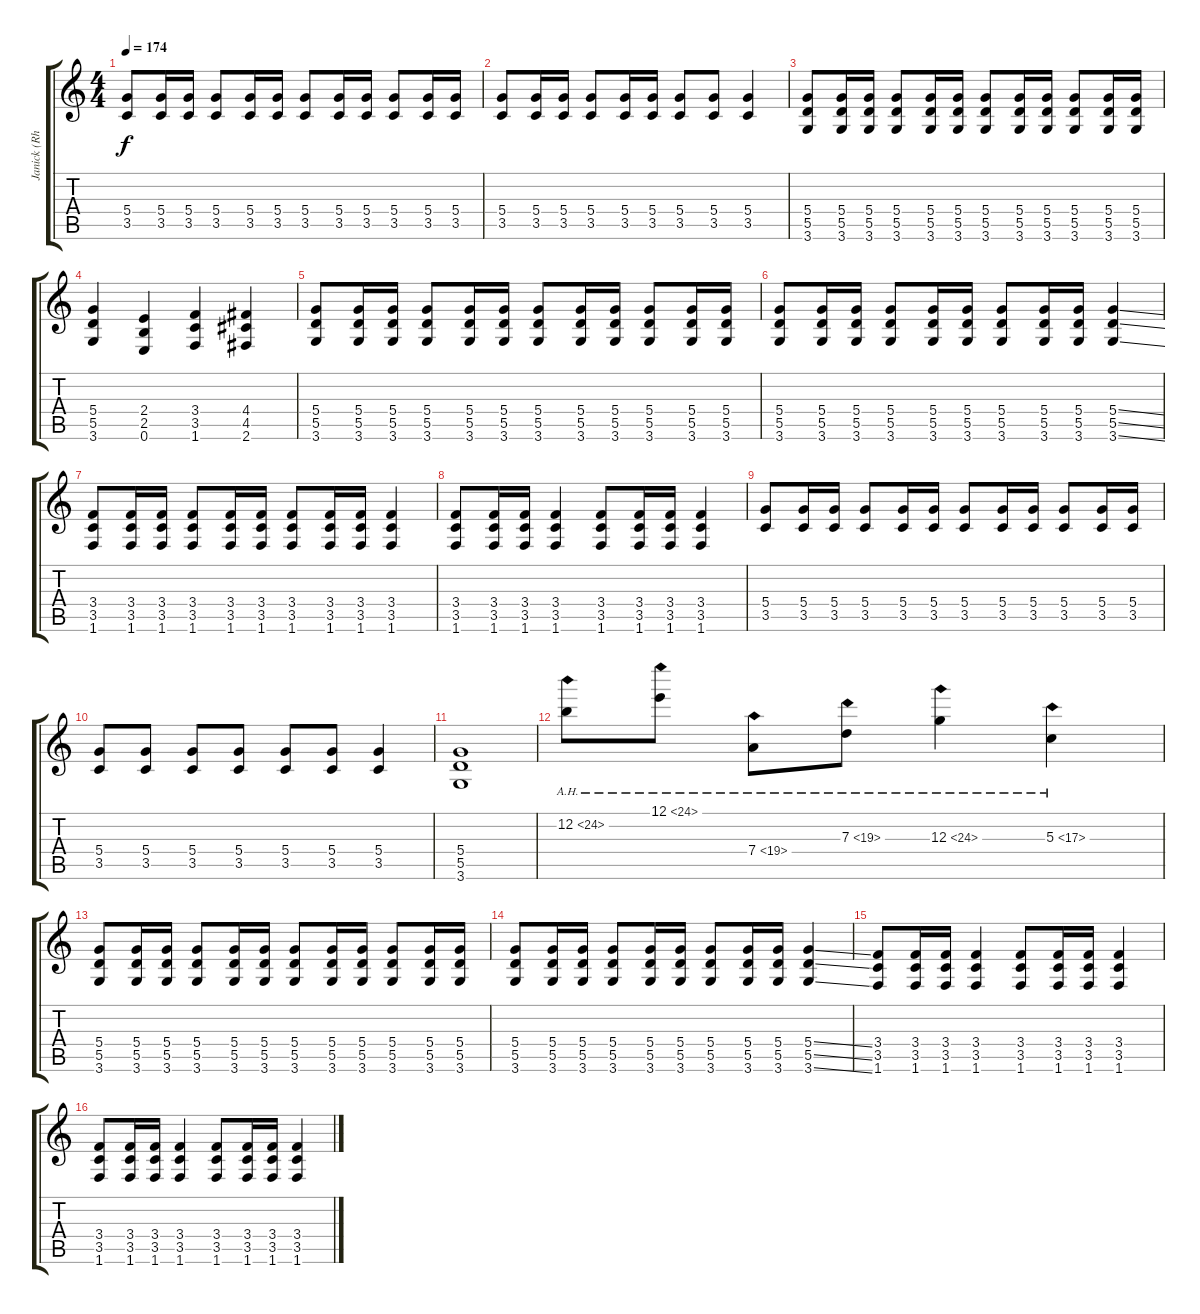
\track ("Janick (Rhy. Guitar)" "Janick (Rh") {instrument distortionguitar}
\staff {score tabs}
\tuning (E4 B3 G3 D3 A2 E2) {hide}
\ts (4 4)
\tempo 174
\clef g2
\ks c
(5.4 3.5).8{dy f} (5.4 3.5).16 (5.4 3.5).16 (5.4 3.5).8 (5.4 3.5).16 (5.4 3.5).16 (5.4 3.5).8 (5.4 3.5).16 (5.4 3.5).16 (5.4 3.5).8 (5.4 3.5).16 (5.4 3.5).16 |
(5.4 3.5).8 (5.4 3.5).16 (5.4 3.5).16 (5.4 3.5).8 (5.4 3.5).16 (5.4 3.5).16 (5.4 3.5).8 (5.4 3.5).8 (5.4 3.5).4 |
(5.4 5.5 3.6).8 (5.4 5.5 3.6).16 (5.4 5.5 3.6).16 (5.4 5.5 3.6).8 (5.4 5.5 3.6).16 (5.4 5.5 3.6).16 (5.4 5.5 3.6).8 (5.4 5.5 3.6).16 (5.4 5.5 3.6).16 (5.4 5.5 3.6).8 (5.4 5.5 3.6).16 (5.4 5.5 3.6).16 |
(5.4 5.5 3.6).4 (2.4 2.5 0.6).4 (3.4 3.5 1.6).4 (4.4 4.5 2.6).4 |
(5.4 5.5 3.6).8 (5.4 5.5 3.6).16 (5.4 5.5 3.6).16 (5.4 5.5 3.6).8 (5.4 5.5 3.6).16 (5.4 5.5 3.6).16 (5.4 5.5 3.6).8 (5.4 5.5 3.6).16 (5.4 5.5 3.6).16 (5.4 5.5 3.6).8 (5.4 5.5 3.6).16 (5.4 5.5 3.6).16 |
(5.4 5.5 3.6).8 (5.4 5.5 3.6).16 (5.4 5.5 3.6).16 (5.4 5.5 3.6).8 (5.4 5.5 3.6).16 (5.4 5.5 3.6).16 (5.4 5.5 3.6).8 (5.4 5.5 3.6).16 (5.4 5.5 3.6).16 (5.4{ss} 5.5{ss} 3.6{ss}).4 |
(3.4 3.5 1.6).8 (3.4 3.5 1.6).16 (3.4 3.5 1.6).16 (3.4 3.5 1.6).8 (3.4 3.5 1.6).16 (3.4 3.5 1.6).16 (3.4 3.5 1.6).8 (3.4 3.5 1.6).16 (3.4 3.5 1.6).16 (3.4 3.5 1.6).4 |
(3.4 3.5 1.6).8 (3.4 3.5 1.6).16 (3.4 3.5 1.6).16 (3.4 3.5 1.6).4 (3.4 3.5 1.6).8 (3.4 3.5 1.6).16 (3.4 3.5 1.6).16 (3.4 3.5 1.6).4 |
(5.4 3.5).8 (5.4 3.5).16 (5.4 3.5).16 (5.4 3.5).8 (5.4 3.5).16 (5.4 3.5).16 (5.4 3.5).8 (5.4 3.5).16 (5.4 3.5).16 (5.4 3.5).8 (5.4 3.5).16 (5.4 3.5).16 |
(5.4 3.5).8 (5.4 3.5).8 (5.4 3.5).8 (5.4 3.5).8 (5.4 3.5).8 (5.4 3.5).8 (5.4 3.5).4 |
(5.4 5.5 3.6).1 |
12.2{ah 12}.8 12.1{ah 12}.8 7.4{ah 12}.8 7.3{ah 12}.8 12.3{ah 12}.4 5.3{ah 12}.4 |
(5.4 5.5 3.6).8 (5.4 5.5 3.6).16 (5.4 5.5 3.6).16 (5.4 5.5 3.6).8 (5.4 5.5 3.6).16 (5.4 5.5 3.6).16 (5.4 5.5 3.6).8 (5.4 5.5 3.6).16 (5.4 5.5 3.6).16 (5.4 5.5 3.6).8 (5.4 5.5 3.6).16 (5.4 5.5 3.6).16 |
(5.4 5.5 3.6).8 (5.4 5.5 3.6).16 (5.4 5.5 3.6).16 (5.4 5.5 3.6).8 (5.4 5.5 3.6).16 (5.4 5.5 3.6).16 (5.4 5.5 3.6).8 (5.4 5.5 3.6).16 (5.4 5.5 3.6).16 (5.4{ss} 5.5{ss} 3.6{ss}).4 |
(3.4 3.5 1.6).8 (3.4 3.5 1.6).16 (3.4 3.5 1.6).16 (3.4 3.5 1.6).4 (3.4 3.5 1.6).8 (3.4 3.5 1.6).16 (3.4 3.5 1.6).16 (3.4 3.5 1.6).4 |
(3.4 3.5 1.6).8 (3.4 3.5 1.6).16 (3.4 3.5 1.6).16 (3.4 3.5 1.6).4 (3.4 3.5 1.6).8 (3.4 3.5 1.6).16 (3.4 3.5 1.6).16 (3.4 3.5 1.6).4
